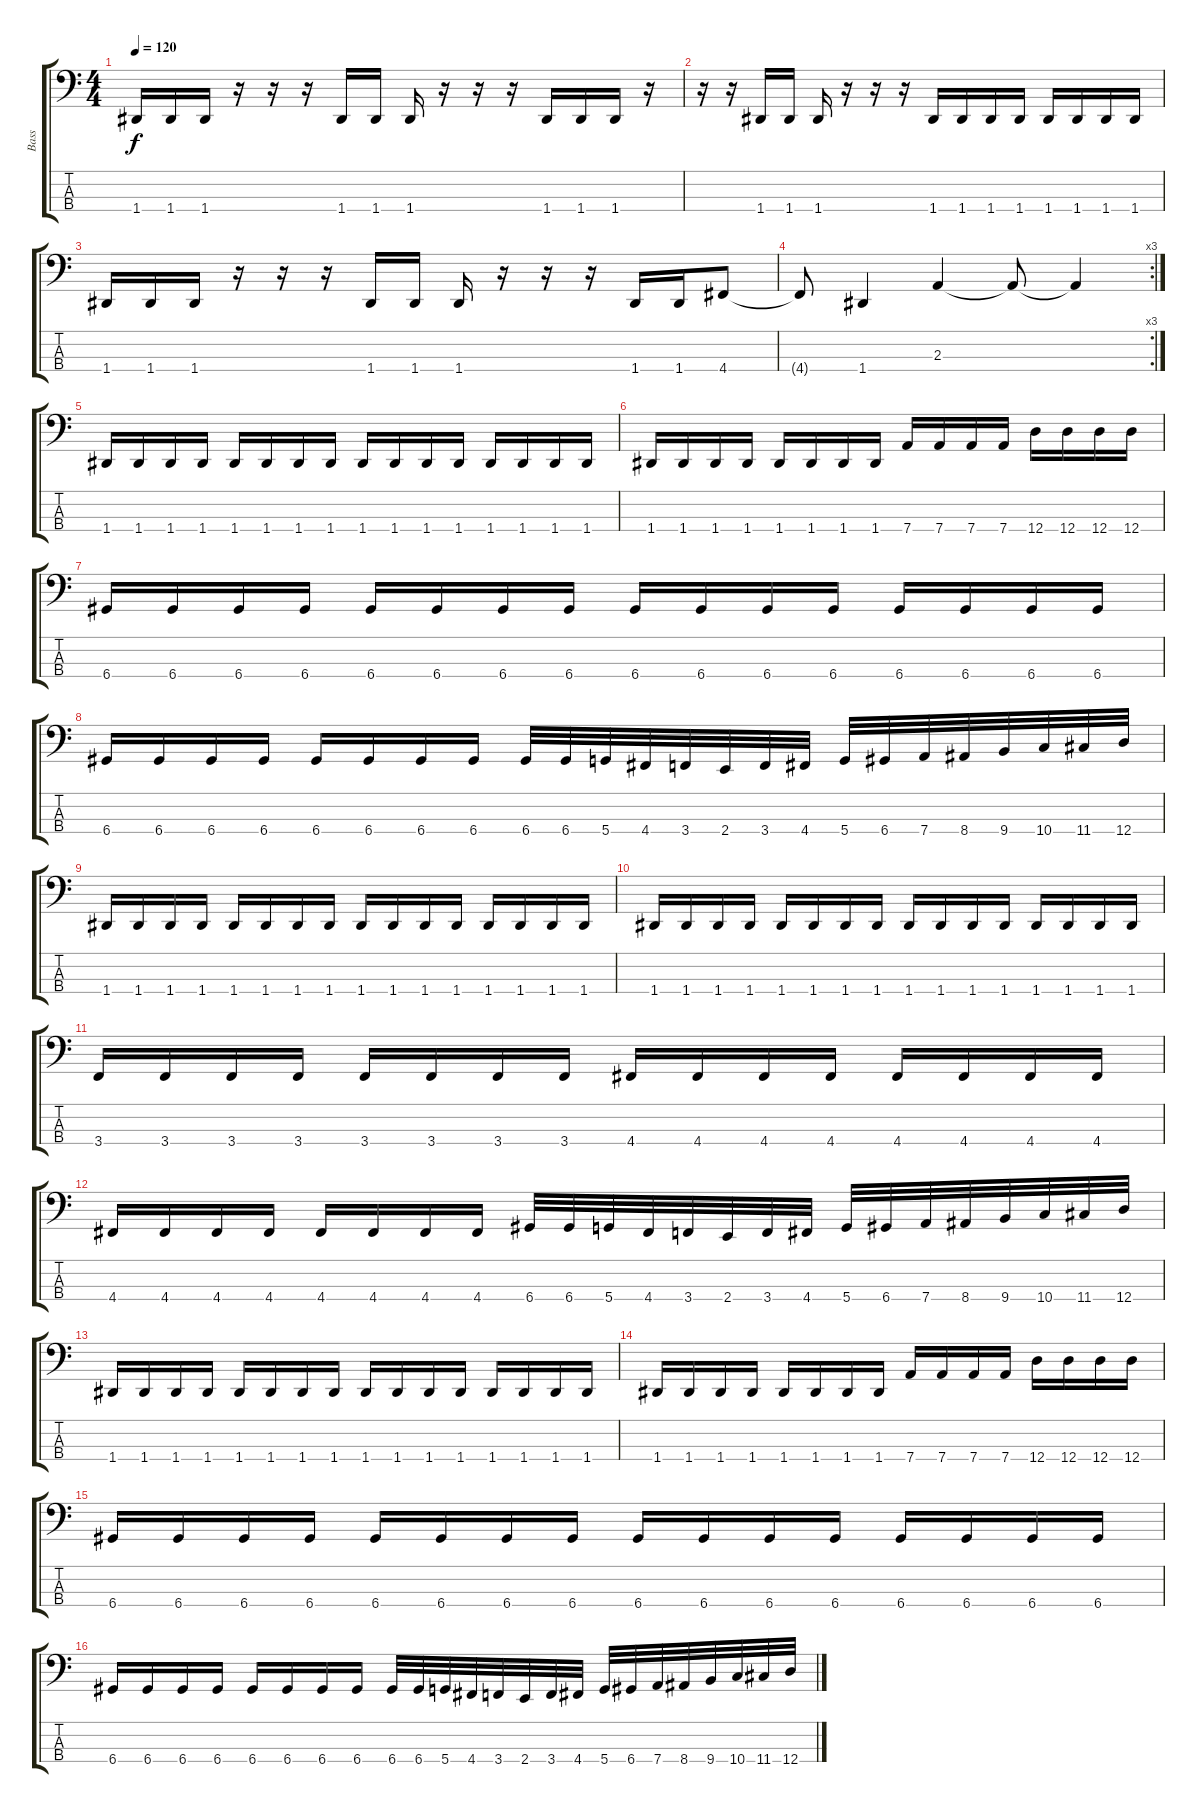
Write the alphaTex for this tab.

\track ("Bass" "Bass") {instrument electricbasspick}
\staff {score tabs}
\tuning (F2 C2 G1 D1) {hide}
\ts (4 4)
\tempo 120
\clef f4
\ks c
1.4.16{dy f} 1.4.16 1.4.16 r.16 r.16 r.16 1.4.16 1.4.16 1.4.16 r.16 r.16 r.16 1.4.16 1.4.16 1.4.16 r.16 |
r.16 r.16 1.4.16 1.4.16 1.4.16 r.16 r.16 r.16 1.4.16 1.4.16 1.4.16 1.4.16 1.4.16 1.4.16 1.4.16 1.4.16 |
1.4.16 1.4.16 1.4.16 r.16 r.16 r.16 1.4.16 1.4.16 1.4.16 r.16 r.16 r.16 1.4.16 1.4.16 4.4.8 |
\rc 3
4.4{t}.8 1.4.4 2.3.4 2.3{t}.8 2.3{t}.4 |
1.4.16 1.4.16 1.4.16 1.4.16 1.4.16 1.4.16 1.4.16 1.4.16 1.4.16 1.4.16 1.4.16 1.4.16 1.4.16 1.4.16 1.4.16 1.4.16 |
1.4.16 1.4.16 1.4.16 1.4.16 1.4.16 1.4.16 1.4.16 1.4.16 7.4.16 7.4.16 7.4.16 7.4.16 12.4.16 12.4.16 12.4.16 12.4.16 |
6.4.16 6.4.16 6.4.16 6.4.16 6.4.16 6.4.16 6.4.16 6.4.16 6.4.16 6.4.16 6.4.16 6.4.16 6.4.16 6.4.16 6.4.16 6.4.16 |
6.4.16 6.4.16 6.4.16 6.4.16 6.4.16 6.4.16 6.4.16 6.4.16 6.4.32 6.4.32 5.4.32 4.4.32 3.4.32 2.4.32 3.4.32 4.4.32 5.4.32 6.4.32 7.4.32 8.4.32 9.4.32 10.4.32 11.4.32 12.4.32 |
1.4.16 1.4.16 1.4.16 1.4.16 1.4.16 1.4.16 1.4.16 1.4.16 1.4.16 1.4.16 1.4.16 1.4.16 1.4.16 1.4.16 1.4.16 1.4.16 |
1.4.16 1.4.16 1.4.16 1.4.16 1.4.16 1.4.16 1.4.16 1.4.16 1.4.16 1.4.16 1.4.16 1.4.16 1.4.16 1.4.16 1.4.16 1.4.16 |
3.4.16 3.4.16 3.4.16 3.4.16 3.4.16 3.4.16 3.4.16 3.4.16 4.4.16 4.4.16 4.4.16 4.4.16 4.4.16 4.4.16 4.4.16 4.4.16 |
4.4.16 4.4.16 4.4.16 4.4.16 4.4.16 4.4.16 4.4.16 4.4.16 6.4.32 6.4.32 5.4.32 4.4.32 3.4.32 2.4.32 3.4.32 4.4.32 5.4.32 6.4.32 7.4.32 8.4.32 9.4.32 10.4.32 11.4.32 12.4.32 |
1.4.16 1.4.16 1.4.16 1.4.16 1.4.16 1.4.16 1.4.16 1.4.16 1.4.16 1.4.16 1.4.16 1.4.16 1.4.16 1.4.16 1.4.16 1.4.16 |
1.4.16 1.4.16 1.4.16 1.4.16 1.4.16 1.4.16 1.4.16 1.4.16 7.4.16 7.4.16 7.4.16 7.4.16 12.4.16 12.4.16 12.4.16 12.4.16 |
6.4.16 6.4.16 6.4.16 6.4.16 6.4.16 6.4.16 6.4.16 6.4.16 6.4.16 6.4.16 6.4.16 6.4.16 6.4.16 6.4.16 6.4.16 6.4.16 |
6.4.16 6.4.16 6.4.16 6.4.16 6.4.16 6.4.16 6.4.16 6.4.16 6.4.32 6.4.32 5.4.32 4.4.32 3.4.32 2.4.32 3.4.32 4.4.32 5.4.32 6.4.32 7.4.32 8.4.32 9.4.32 10.4.32 11.4.32 12.4.32
